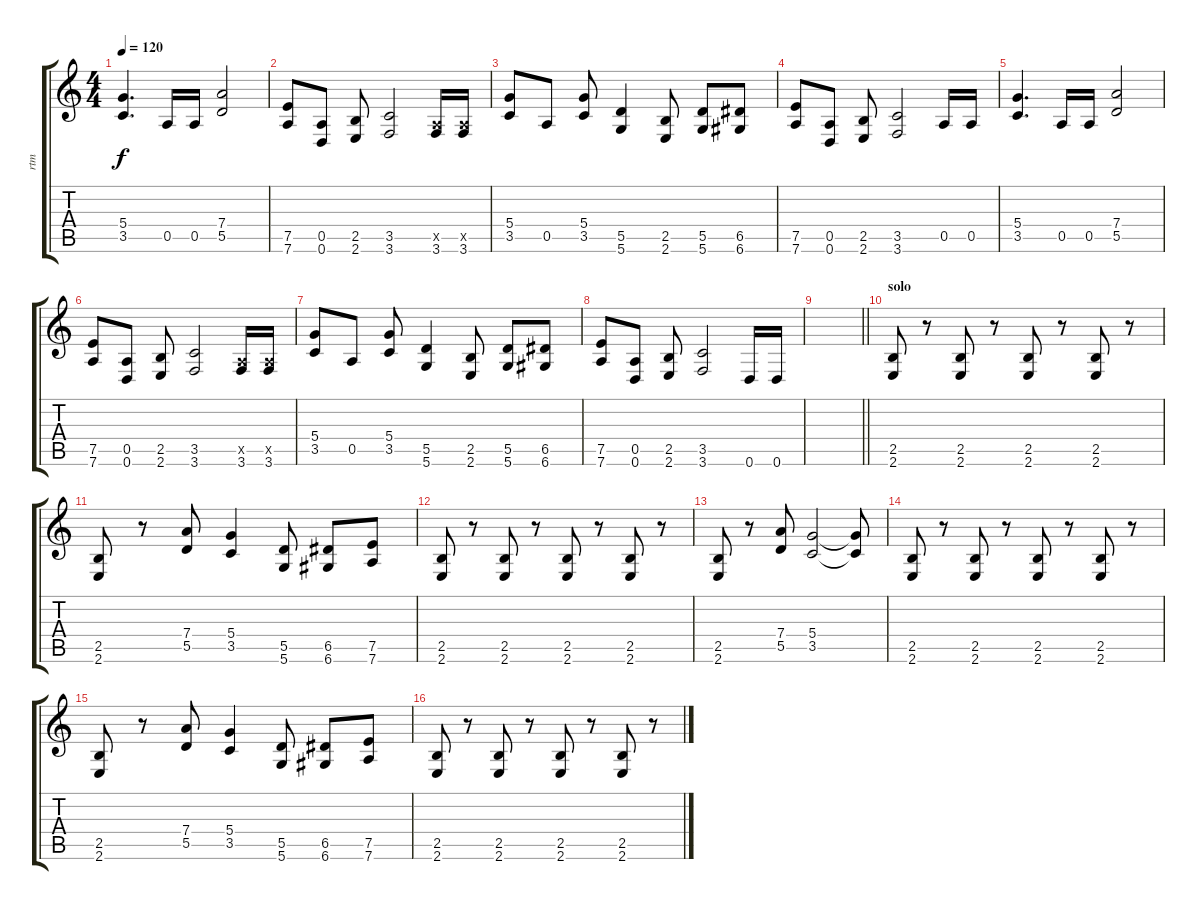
\track ("rtm" "rtm") {instrument distortionguitar}
\staff {score tabs}
\tuning (E4 B3 G3 D3 A2 D2) {hide}
\ts (4 4)
\tempo 120
\clef g2
\ks c
(5.4 3.5).4{d dy f} 0.5.16 0.5.16 (7.4 5.5).2 |
(7.5 7.6).8 (0.5 0.6).8 (2.5 2.6).8 (3.5 3.6).2 (0.5{x} 3.6).16 (0.5{x} 3.6).16 |
(5.4 3.5).8 0.5.8 (5.4 3.5).8 (5.5 5.6).4 (2.5 2.6).8 (5.5 5.6).8 (6.5 6.6).8 |
(7.5 7.6).8 (0.5 0.6).8 (2.5 2.6).8 (3.5 3.6).2 0.5.16 0.5.16 |
(5.4 3.5).4{d} 0.5.16 0.5.16 (7.4 5.5).2 |
(7.5 7.6).8 (0.5 0.6).8 (2.5 2.6).8 (3.5 3.6).2 (0.5{x} 3.6).16 (0.5{x} 3.6).16 |
(5.4 3.5).8 0.5.8 (5.4 3.5).8 (5.5 5.6).4 (2.5 2.6).8 (5.5 5.6).8 (6.5 6.6).8 |
(7.5 7.6).8 (0.5 0.6).8 (2.5 2.6).8 (3.5 3.6).2 0.6.16 0.6.16 |
\barLineRight lightlight
|
\section ("" "solo")
(2.5 2.6).8 r.8 (2.5 2.6).8 r.8 (2.5 2.6).8 r.8 (2.5 2.6).8 r.8 |
(2.5 2.6).8 r.8 (7.4 5.5).8 (5.4 3.5).4 (5.5 5.6).8 (6.5 6.6).8 (7.5 7.6).8 |
(2.5 2.6).8 r.8 (2.5 2.6).8 r.8 (2.5 2.6).8 r.8 (2.5 2.6).8 r.8 |
(2.5 2.6).8 r.8 (7.4 5.5).8 (5.4 3.5).2 (5.4{t} 3.5{t}).8 |
(2.5 2.6).8 r.8 (2.5 2.6).8 r.8 (2.5 2.6).8 r.8 (2.5 2.6).8 r.8 |
(2.5 2.6).8 r.8 (7.4 5.5).8 (5.4 3.5).4 (5.5 5.6).8 (6.5 6.6).8 (7.5 7.6).8 |
(2.5 2.6).8 r.8 (2.5 2.6).8 r.8 (2.5 2.6).8 r.8 (2.5 2.6).8 r.8
